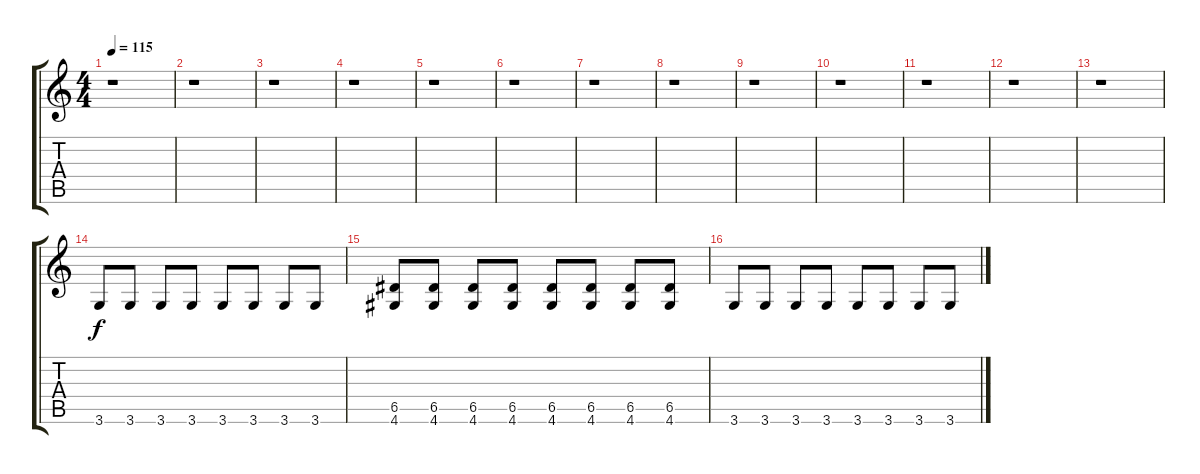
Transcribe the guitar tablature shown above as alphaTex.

\track "" {instrument distortionguitar}
\staff {score tabs}
\tuning (E4 B3 G3 D3 A2 E2) {hide}
\ts (4 4)
\tempo 115
\clef g2
\ks c
r.1{dy f} |
r.1 |
r.1 |
r.1 |
r.1 |
r.1 |
r.1 |
r.1 |
r.1 |
r.1 |
r.1 |
r.1 |
r.1 |
3.6.8 3.6.8 3.6.8 3.6.8 3.6.8 3.6.8 3.6.8 3.6.8 |
(6.5 4.6).8 (6.5 4.6).8 (6.5 4.6).8 (6.5 4.6).8 (6.5 4.6).8 (6.5 4.6).8 (6.5 4.6).8 (6.5 4.6).8 |
3.6.8 3.6.8 3.6.8 3.6.8 3.6.8 3.6.8 3.6.8 3.6.8
